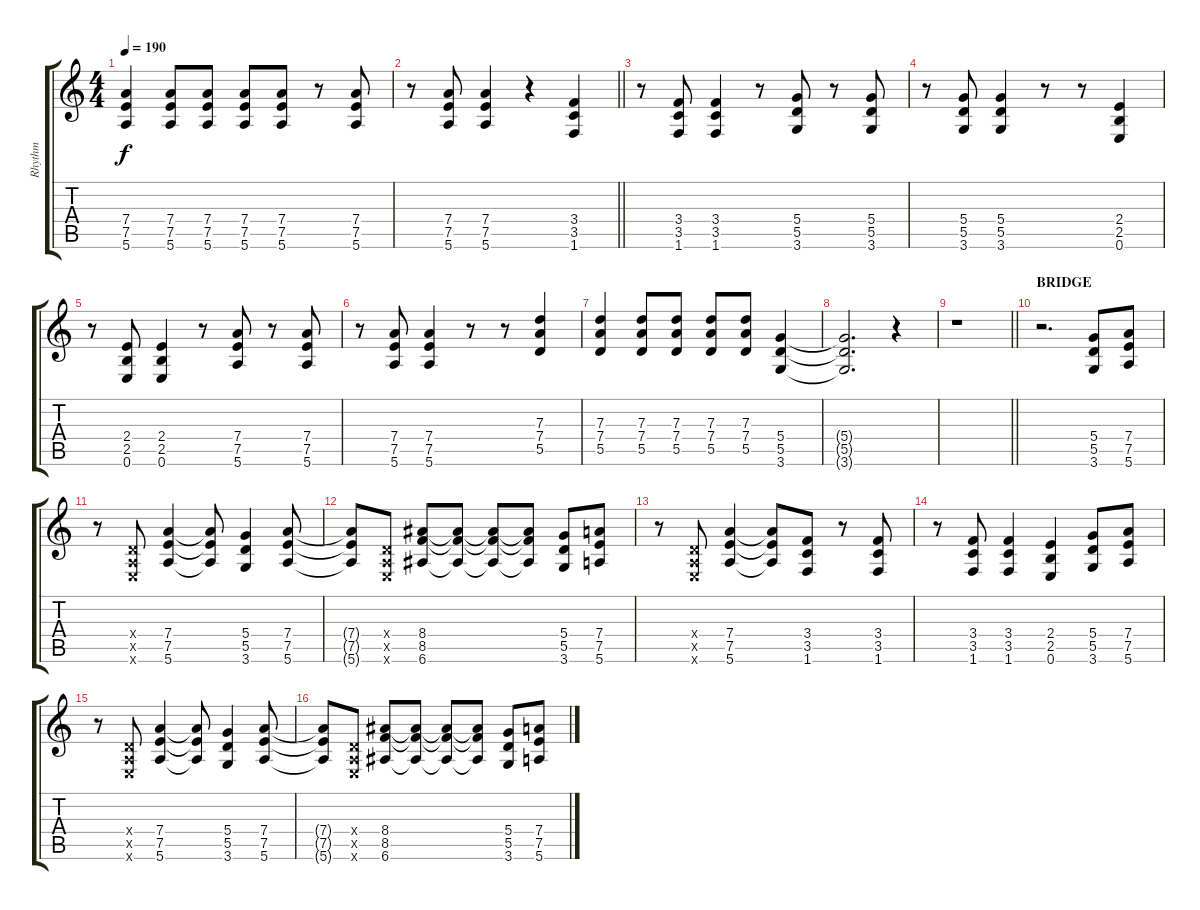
\track ("Rhythm" "Rhythm") {instrument distortionguitar}
\staff {score tabs}
\tuning (E4 B3 G3 D3 A2 E2) {hide}
\ts (4 4)
\tempo 190
\clef g2
\ks c
(7.4 7.5 5.6).4{dy f} (7.4 7.5 5.6).8 (7.4 7.5 5.6).8 (7.4 7.5 5.6).8 (7.4 7.5 5.6).8 r.8 (7.4 7.5 5.6).8 |
\barLineRight lightlight
r.8 (7.4 7.5 5.6).8 (7.4 7.5 5.6).4 r.4 (3.4 3.5 1.6).4 |
r.8 (3.4 3.5 1.6).8 (3.4 3.5 1.6).4 r.8 (5.4 5.5 3.6).8 r.8 (5.4 5.5 3.6).8 |
r.8 (5.4 5.5 3.6).8 (5.4 5.5 3.6).4 r.8 r.8 (2.4 2.5 0.6).4 |
r.8 (2.4 2.5 0.6).8 (2.4 2.5 0.6).4 r.8 (7.4 7.5 5.6).8 r.8 (7.4 7.5 5.6).8 |
r.8 (7.4 7.5 5.6).8 (7.4 7.5 5.6).4 r.8 r.8 (7.3 7.4 5.5).4 |
(7.3 7.4 5.5).4 (7.3 7.4 5.5).8 (7.3 7.4 5.5).8 (7.3 7.4 5.5).8 (7.3 7.4 5.5).8 (5.4 5.5 3.6).4 |
(5.4{t} 5.5{t} 3.6{t}).2{d} r.4 |
\barLineRight lightlight
r.1 |
\section ("" "BRIDGE")
r.2{d} (5.4 5.5 3.6).8 (7.4 7.5 5.6).8 |
r.8 (0.4{x} 0.5{x} 0.6{x}).8 (7.4 7.5 5.6).4 (7.4{t} 7.5{t} 5.6{t}).8 (5.4 5.5 3.6).4 (7.4 7.5 5.6).8 |
(7.4{t} 7.5{t} 5.6{t}).8 (0.4{x} 0.5{x} 0.6{x}).8 (8.4 8.5 6.6).8 (8.4{t} 8.5{t} 6.6{t}).8 (8.4{t} 8.5{t} 6.6{t}).8 (8.4{t} 8.5{t} 6.6{t}).8 (5.4 5.5 3.6).8 (7.4 7.5 5.6).8 |
r.8 (0.4{x} 0.5{x} 0.6{x}).8 (7.4 7.5 5.6).4 (7.4{t} 7.5{t} 5.6{t}).8 (3.4 3.5 1.6).8 r.8 (3.4 3.5 1.6).8 |
r.8 (3.4 3.5 1.6).8 (3.4 3.5 1.6).4 (2.4 2.5 0.6).4 (5.4 5.5 3.6).8 (7.4 7.5 5.6).8 |
r.8 (0.4{x} 0.5{x} 0.6{x}).8 (7.4 7.5 5.6).4 (7.4{t} 7.5{t} 5.6{t}).8 (5.4 5.5 3.6).4 (7.4 7.5 5.6).8 |
(7.4{t} 7.5{t} 5.6{t}).8 (0.4{x} 0.5{x} 0.6{x}).8 (8.4 8.5 6.6).8 (8.4{t} 8.5{t} 6.6{t}).8 (8.4{t} 8.5{t} 6.6{t}).8 (8.4{t} 8.5{t} 6.6{t}).8 (5.4 5.5 3.6).8 (7.4 7.5 5.6).8
